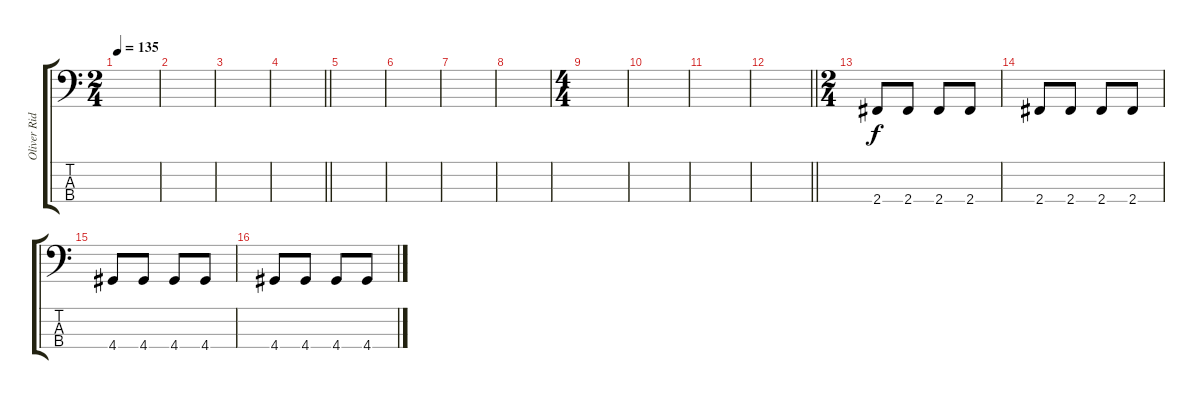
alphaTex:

\track ("Oliver Ridel / Bass 1" "Oliver Rid") {instrument electricbassfinger}
\staff {score tabs}
\tuning (G2 D2 A1 E1) {hide}
\ts (2 4)
\tempo 135
\clef f4
\ks c
|
|
|
\barLineRight lightlight
|
|
|
|
|
\ts (4 4)
|
|
|
\barLineRight lightlight
|
\ts (2 4)
2.4.8 2.4.8 2.4.8 2.4.8 |
2.4.8 2.4.8 2.4.8 2.4.8 |
4.4.8 4.4.8 4.4.8 4.4.8 |
4.4.8 4.4.8 4.4.8 4.4.8
